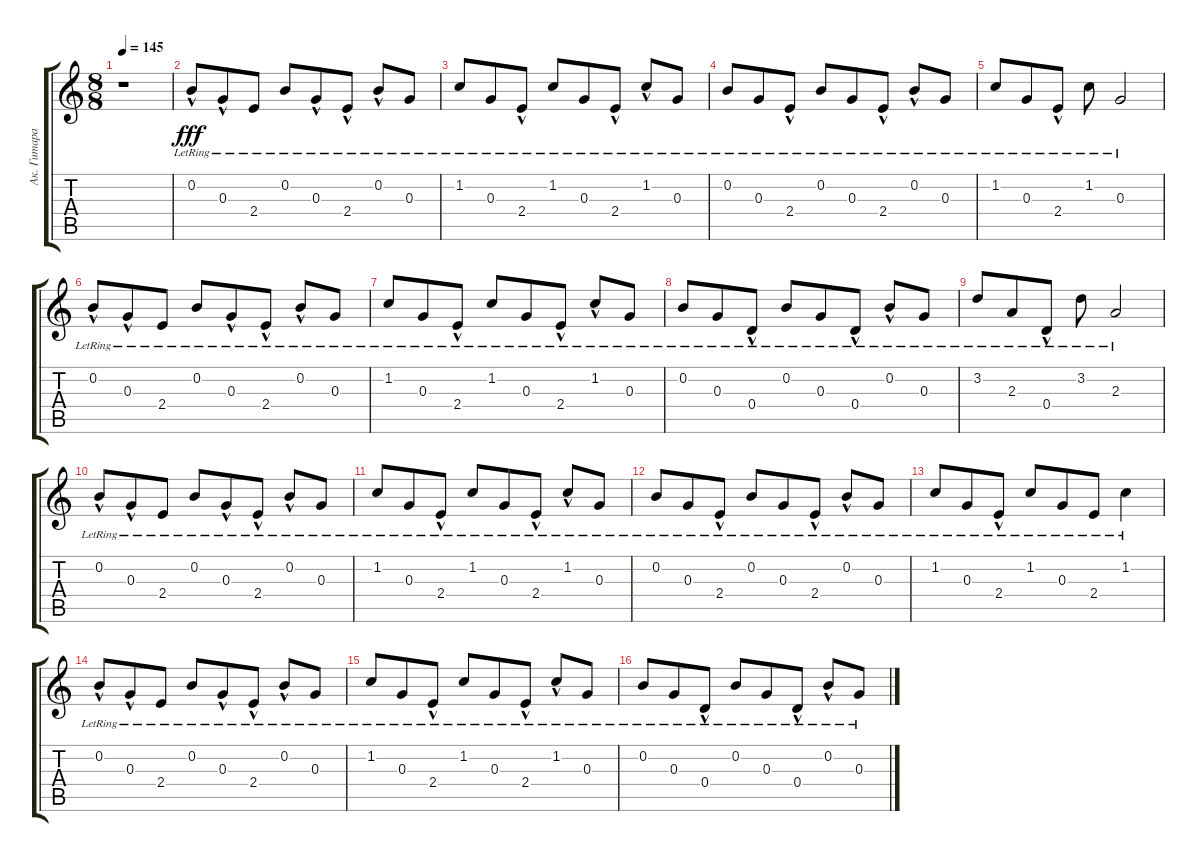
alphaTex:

\track ("Ак. Гитара" "Ак. Гитара") {instrument acousticguitarsteel}
\staff {score tabs}
\tuning (E4 B3 G3 D3 A2 E2) {hide}
\ts (8 8)
\tempo 145
\clef g2
\ks c
r.1{dy fff} |
0.2{hac lr}.8 0.3{hac lr}.8 2.4{lr}.8 0.2{lr}.8 0.3{hac lr}.8 2.4{hac lr}.8 0.2{hac lr}.8 0.3{lr}.8 |
1.2{lr}.8 0.3{lr}.8 2.4{hac lr}.8 1.2{lr}.8 0.3{lr}.8 2.4{hac lr}.8 1.2{hac lr}.8 0.3{lr}.8 |
0.2{lr}.8 0.3{lr}.8 2.4{hac lr}.8 0.2{lr}.8 0.3{lr}.8 2.4{hac lr}.8 0.2{hac lr}.8 0.3{lr}.8 |
1.2{lr}.8 0.3{lr}.8 2.4{hac lr}.8 1.2{lr}.8 0.3{lr}.2 |
0.2{hac lr}.8 0.3{hac lr}.8 2.4{lr}.8 0.2{lr}.8 0.3{hac lr}.8 2.4{hac lr}.8 0.2{hac lr}.8 0.3{lr}.8 |
1.2{lr}.8 0.3{lr}.8 2.4{hac lr}.8 1.2{lr}.8 0.3{lr}.8 2.4{hac lr}.8 1.2{hac lr}.8 0.3{lr}.8 |
0.2{lr}.8 0.3{lr}.8 0.4{hac lr}.8 0.2{lr}.8 0.3{lr}.8 0.4{hac lr}.8 0.2{hac lr}.8 0.3{lr}.8 |
3.2{lr}.8 2.3{lr}.8 0.4{hac lr}.8 3.2{lr}.8 2.3{lr}.2 |
0.2{hac lr}.8 0.3{hac lr}.8 2.4{lr}.8 0.2{lr}.8 0.3{hac lr}.8 2.4{hac lr}.8 0.2{hac lr}.8 0.3{lr}.8 |
1.2{lr}.8 0.3{lr}.8 2.4{hac lr}.8 1.2{lr}.8 0.3{lr}.8 2.4{hac lr}.8 1.2{hac lr}.8 0.3{lr}.8 |
0.2{lr}.8 0.3{lr}.8 2.4{hac lr}.8 0.2{lr}.8 0.3{lr}.8 2.4{hac lr}.8 0.2{hac lr}.8 0.3{lr}.8 |
1.2{lr}.8 0.3{lr}.8 2.4{hac lr}.8 1.2{lr}.8 0.3{lr}.8 2.4{lr}.8 1.2{lr}.4 |
0.2{hac lr}.8 0.3{hac lr}.8 2.4{lr}.8 0.2{lr}.8 0.3{hac lr}.8 2.4{hac lr}.8 0.2{hac lr}.8 0.3{lr}.8 |
1.2{lr}.8 0.3{lr}.8 2.4{hac lr}.8 1.2{lr}.8 0.3{lr}.8 2.4{hac lr}.8 1.2{hac lr}.8 0.3{lr}.8 |
0.2{lr}.8 0.3{lr}.8 0.4{hac lr}.8 0.2{lr}.8 0.3{lr}.8 0.4{hac lr}.8 0.2{hac lr}.8 0.3{lr}.8
